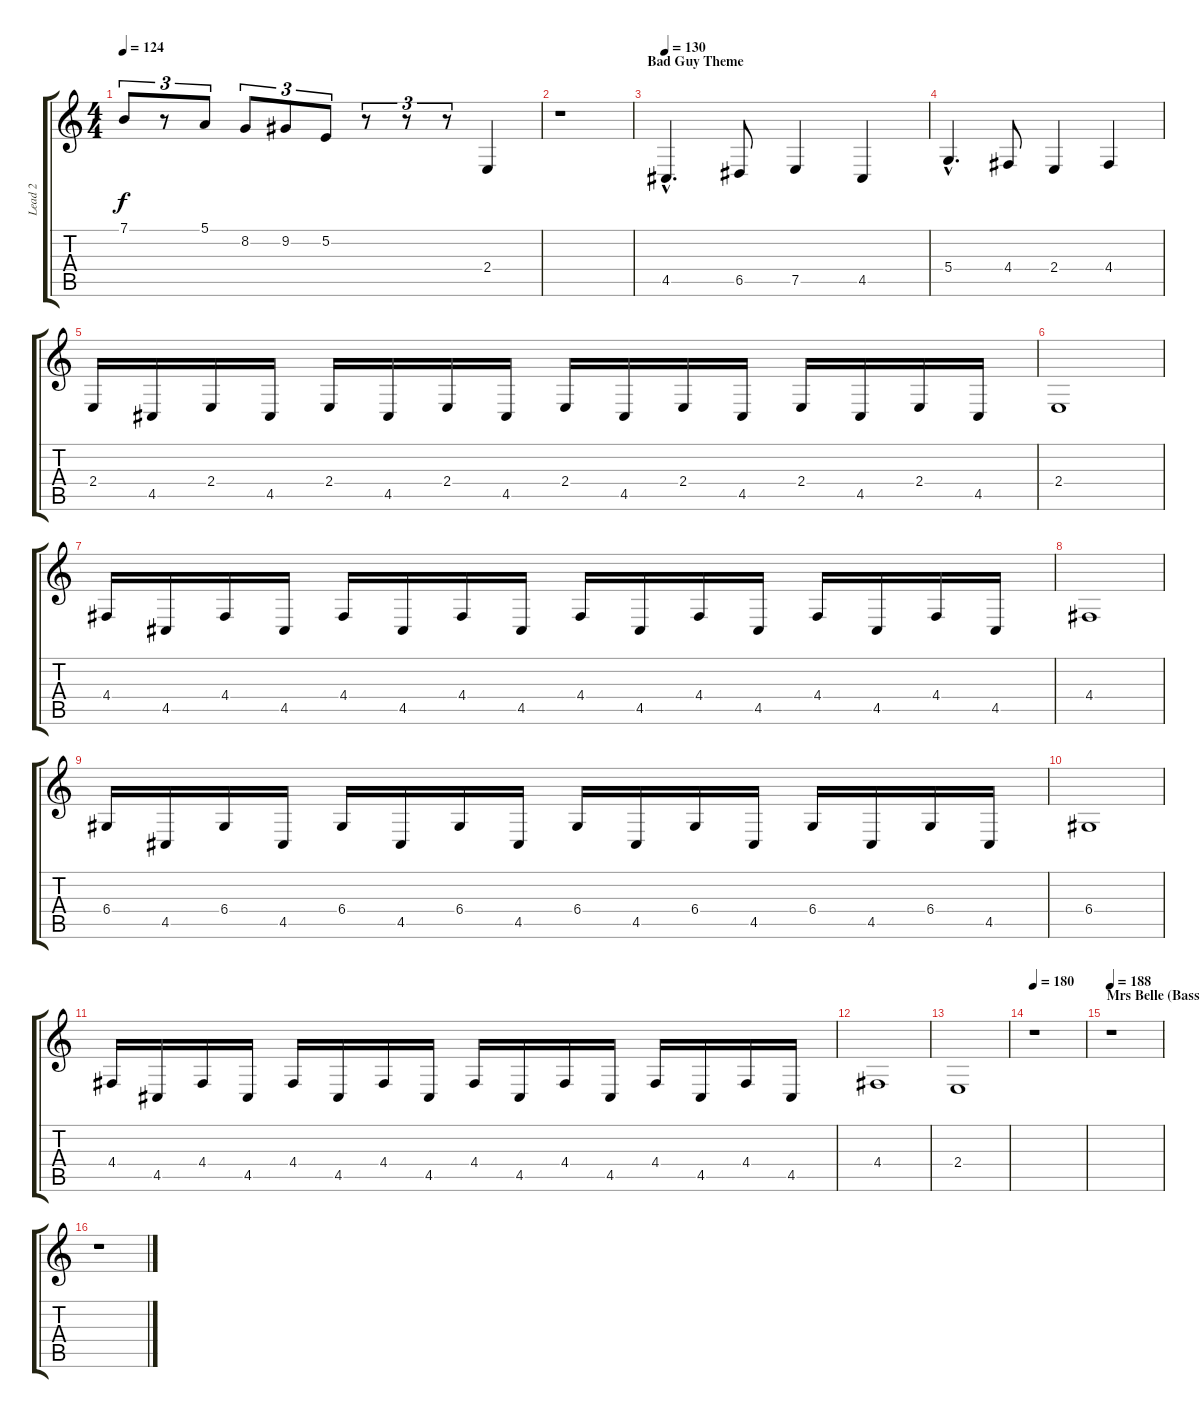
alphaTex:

\track ("Lead 2" "Lead 2") {instrument clavinet}
\staff {score tabs}
\tuning (E4 B3 G3 D3 A2 E2) {hide}
\ts (4 4)
\tempo 124
\clef g2
\ks c
7.1.8{tu (3 2) dy f} r.8{tu (3 2)} 5.1.8{tu (3 2)} 8.2.8{tu (3 2)} 9.2.8{tu (3 2)} 5.2.8{tu (3 2)} r.8{tu (3 2)} r.8{tu (3 2)} r.8{tu (3 2)} 2.4.4 |
r.1 |
\section ("" "Bad Guy Theme")
\tempo 130
4.5{hac}.4{d} 6.5.8 7.5.4 4.5.4 |
5.4{hac}.4{d} 4.4.8 2.4.4 4.4.4 |
2.4.16 4.5.16 2.4.16 4.5.16 2.4.16 4.5.16 2.4.16 4.5.16 2.4.16 4.5.16 2.4.16 4.5.16 2.4.16 4.5.16 2.4.16 4.5.16 |
2.4.1 |
4.4.16 4.5.16 4.4.16 4.5.16 4.4.16 4.5.16 4.4.16 4.5.16 4.4.16 4.5.16 4.4.16 4.5.16 4.4.16 4.5.16 4.4.16 4.5.16 |
4.4.1 |
6.4.16 4.5.16 6.4.16 4.5.16 6.4.16 4.5.16 6.4.16 4.5.16 6.4.16 4.5.16 6.4.16 4.5.16 6.4.16 4.5.16 6.4.16 4.5.16 |
6.4.1 |
4.4.16 4.5.16 4.4.16 4.5.16 4.4.16 4.5.16 4.4.16 4.5.16 4.4.16 4.5.16 4.4.16 4.5.16 4.4.16 4.5.16 4.4.16 4.5.16 |
4.4.1 |
2.4.1 |
\tempo 180
r.1 |
\section ("" "Mrs Belle (Bass Solo)")
\tempo 188
r.1 |
r.1
